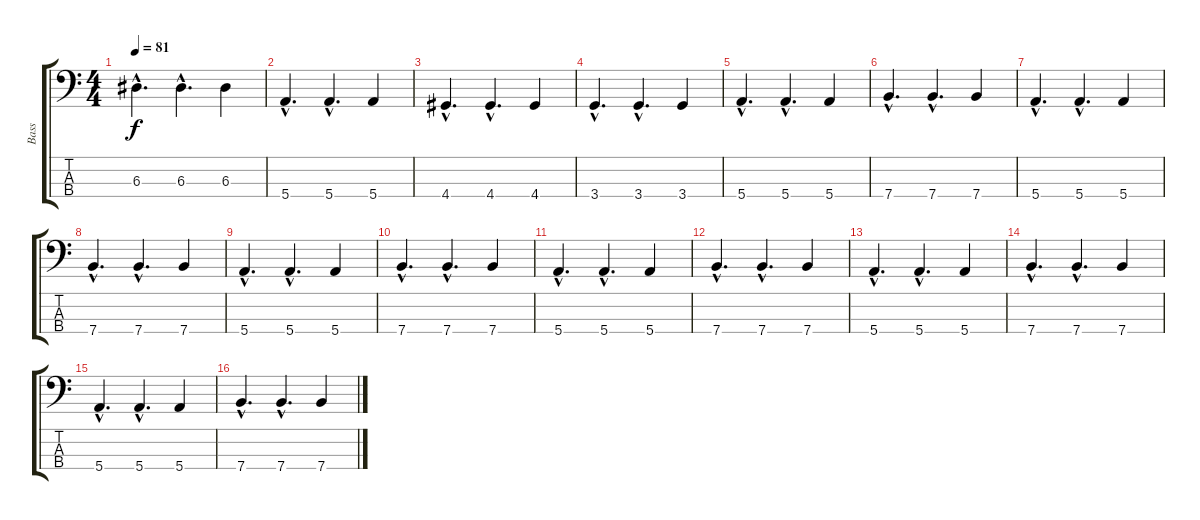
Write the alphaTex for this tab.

\track ("Bass" "Bass") {instrument electricbassfinger}
\staff {score tabs}
\tuning (G2 D2 A1 E1) {hide}
\ts (4 4)
\tempo 81
\clef f4
\ks c
6.3{hac}.4{d dy f} 6.3{hac}.4{d} 6.3.4 |
5.4{hac}.4{d} 5.4{hac}.4{d} 5.4.4 |
4.4{hac}.4{d} 4.4{hac}.4{d} 4.4.4 |
3.4{hac}.4{d} 3.4{hac}.4{d} 3.4.4 |
5.4{hac}.4{d} 5.4{hac}.4{d} 5.4.4 |
7.4{hac}.4{d} 7.4{hac}.4{d} 7.4.4 |
5.4{hac}.4{d} 5.4{hac}.4{d} 5.4.4 |
7.4{hac}.4{d} 7.4{hac}.4{d} 7.4.4 |
5.4{hac}.4{d} 5.4{hac}.4{d} 5.4.4 |
7.4{hac}.4{d} 7.4{hac}.4{d} 7.4.4 |
5.4{hac}.4{d} 5.4{hac}.4{d} 5.4.4 |
7.4{hac}.4{d} 7.4{hac}.4{d} 7.4.4 |
5.4{hac}.4{d} 5.4{hac}.4{d} 5.4.4 |
7.4{hac}.4{d} 7.4{hac}.4{d} 7.4.4 |
5.4{hac}.4{d} 5.4{hac}.4{d} 5.4.4 |
7.4{hac}.4{d} 7.4{hac}.4{d} 7.4.4
